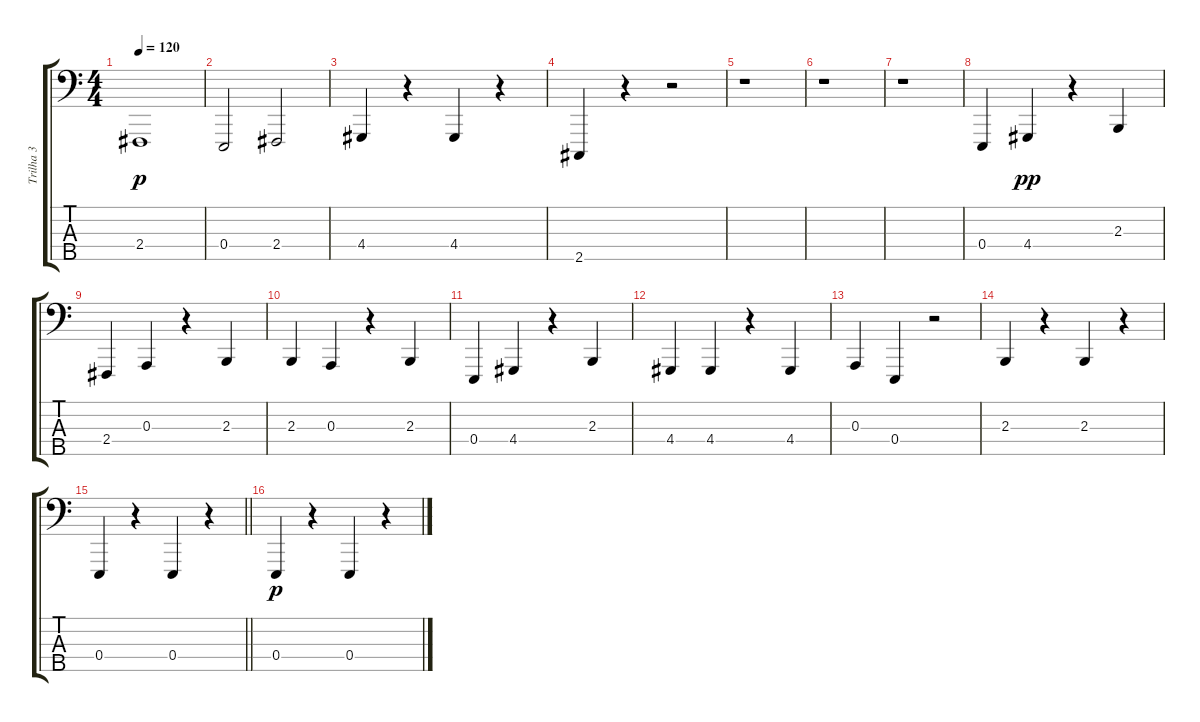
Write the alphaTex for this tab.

\track ("Trilha 3" "Trilha 3") {instrument acousticgrandpiano}
\staff {score tabs}
\tuning (G2 D2 A1 E1 B0) {hide}
\ts (4 4)
\tempo 120
\clef f4
\ks c
2.4.1{dy p} |
0.4.2 2.4.2 |
4.4.4 r.4 4.4.4 r.4 |
2.5.4 r.4 r.2 |
r.1 |
r.1 |
r.1 |
0.4.4 4.4.4{dy pp} r.4 2.3.4 |
2.4.4 0.3.4 r.4 2.3.4 |
2.3.4 0.3.4 r.4 2.3.4 |
0.4.4 4.4.4 r.4 2.3.4 |
4.4.4 4.4.4 r.4 4.4.4 |
0.3.4 0.4.4 r.2 |
2.3.4 r.4 2.3.4 r.4 |
\barLineRight lightlight
0.4.4 r.4 0.4.4 r.4 |
0.4.4{dy p} r.4 0.4.4 r.4
